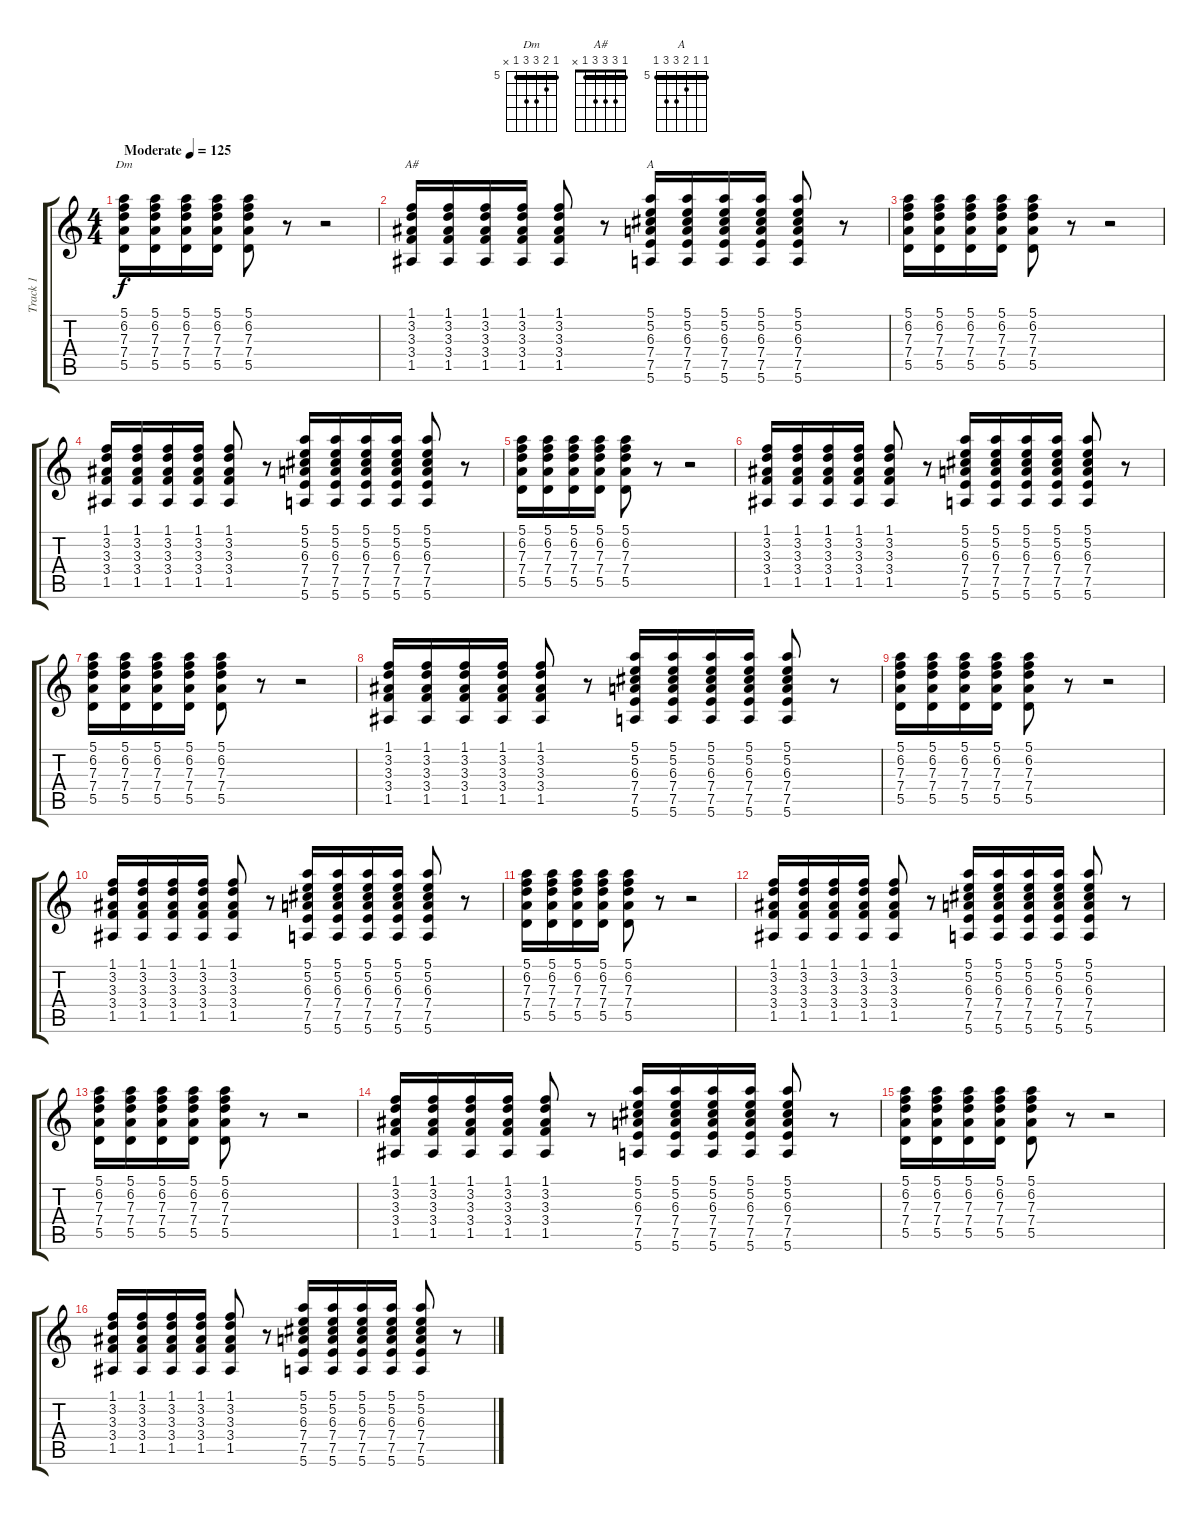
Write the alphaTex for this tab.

\track ("Track 1" "Track 1") {instrument distortionguitar}
\staff {score tabs}
\tuning (E4 B3 G3 D3 A2 E2) {hide}
\chord ("Dm" 5 6 7 7 5 x) {firstfret 5 barre 5}
\chord ("A#" 1 3 3 3 1 x) {barre 1}
\chord ("A" 5 5 6 7 7 5) {firstfret 5 barre 5}
\ts (4 4)
\tempo (125 "Moderate")
\clef g2
\ks c
(5.1 6.2 7.3 7.4 5.5).16{ch "Dm" dy f instrument distortionguitar} (5.1 6.2 7.3 7.4 5.5).16 (5.1 6.2 7.3 7.4 5.5).16 (5.1 6.2 7.3 7.4 5.5).16 (5.1 6.2 7.3 7.4 5.5).8 r.8 r.2 |
(1.1 3.2 3.3 3.4 1.5).16{ch "A#"} (1.1 3.2 3.3 3.4 1.5).16 (1.1 3.2 3.3 3.4 1.5).16 (1.1 3.2 3.3 3.4 1.5).16 (1.1 3.2 3.3 3.4 1.5).8 r.8 (5.1 5.2 6.3 7.4 7.5 5.6).16{ch "A"} (5.1 5.2 6.3 7.4 7.5 5.6).16 (5.1 5.2 6.3 7.4 7.5 5.6).16 (5.1 5.2 6.3 7.4 7.5 5.6).16 (5.1 5.2 6.3 7.4 7.5 5.6).8 r.8 |
(5.1 6.2 7.3 7.4 5.5).16 (5.1 6.2 7.3 7.4 5.5).16 (5.1 6.2 7.3 7.4 5.5).16 (5.1 6.2 7.3 7.4 5.5).16 (5.1 6.2 7.3 7.4 5.5).8 r.8 r.2 |
(1.1 3.2 3.3 3.4 1.5).16 (1.1 3.2 3.3 3.4 1.5).16 (1.1 3.2 3.3 3.4 1.5).16 (1.1 3.2 3.3 3.4 1.5).16 (1.1 3.2 3.3 3.4 1.5).8 r.8 (5.1 5.2 6.3 7.4 7.5 5.6).16 (5.1 5.2 6.3 7.4 7.5 5.6).16 (5.1 5.2 6.3 7.4 7.5 5.6).16 (5.1 5.2 6.3 7.4 7.5 5.6).16 (5.1 5.2 6.3 7.4 7.5 5.6).8 r.8 |
(5.1 6.2 7.3 7.4 5.5).16 (5.1 6.2 7.3 7.4 5.5).16 (5.1 6.2 7.3 7.4 5.5).16 (5.1 6.2 7.3 7.4 5.5).16 (5.1 6.2 7.3 7.4 5.5).8 r.8 r.2 |
(1.1 3.2 3.3 3.4 1.5).16 (1.1 3.2 3.3 3.4 1.5).16 (1.1 3.2 3.3 3.4 1.5).16 (1.1 3.2 3.3 3.4 1.5).16 (1.1 3.2 3.3 3.4 1.5).8 r.8 (5.1 5.2 6.3 7.4 7.5 5.6).16 (5.1 5.2 6.3 7.4 7.5 5.6).16 (5.1 5.2 6.3 7.4 7.5 5.6).16 (5.1 5.2 6.3 7.4 7.5 5.6).16 (5.1 5.2 6.3 7.4 7.5 5.6).8 r.8 |
(5.1 6.2 7.3 7.4 5.5).16 (5.1 6.2 7.3 7.4 5.5).16 (5.1 6.2 7.3 7.4 5.5).16 (5.1 6.2 7.3 7.4 5.5).16 (5.1 6.2 7.3 7.4 5.5).8 r.8 r.2 |
(1.1 3.2 3.3 3.4 1.5).16 (1.1 3.2 3.3 3.4 1.5).16 (1.1 3.2 3.3 3.4 1.5).16 (1.1 3.2 3.3 3.4 1.5).16 (1.1 3.2 3.3 3.4 1.5).8 r.8 (5.1 5.2 6.3 7.4 7.5 5.6).16 (5.1 5.2 6.3 7.4 7.5 5.6).16 (5.1 5.2 6.3 7.4 7.5 5.6).16 (5.1 5.2 6.3 7.4 7.5 5.6).16 (5.1 5.2 6.3 7.4 7.5 5.6).8 r.8 |
(5.1 6.2 7.3 7.4 5.5).16 (5.1 6.2 7.3 7.4 5.5).16 (5.1 6.2 7.3 7.4 5.5).16 (5.1 6.2 7.3 7.4 5.5).16 (5.1 6.2 7.3 7.4 5.5).8 r.8 r.2 |
(1.1 3.2 3.3 3.4 1.5).16 (1.1 3.2 3.3 3.4 1.5).16 (1.1 3.2 3.3 3.4 1.5).16 (1.1 3.2 3.3 3.4 1.5).16 (1.1 3.2 3.3 3.4 1.5).8 r.8 (5.1 5.2 6.3 7.4 7.5 5.6).16 (5.1 5.2 6.3 7.4 7.5 5.6).16 (5.1 5.2 6.3 7.4 7.5 5.6).16 (5.1 5.2 6.3 7.4 7.5 5.6).16 (5.1 5.2 6.3 7.4 7.5 5.6).8 r.8 |
(5.1 6.2 7.3 7.4 5.5).16 (5.1 6.2 7.3 7.4 5.5).16 (5.1 6.2 7.3 7.4 5.5).16 (5.1 6.2 7.3 7.4 5.5).16 (5.1 6.2 7.3 7.4 5.5).8 r.8 r.2 |
(1.1 3.2 3.3 3.4 1.5).16 (1.1 3.2 3.3 3.4 1.5).16 (1.1 3.2 3.3 3.4 1.5).16 (1.1 3.2 3.3 3.4 1.5).16 (1.1 3.2 3.3 3.4 1.5).8 r.8 (5.1 5.2 6.3 7.4 7.5 5.6).16 (5.1 5.2 6.3 7.4 7.5 5.6).16 (5.1 5.2 6.3 7.4 7.5 5.6).16 (5.1 5.2 6.3 7.4 7.5 5.6).16 (5.1 5.2 6.3 7.4 7.5 5.6).8 r.8 |
(5.1 6.2 7.3 7.4 5.5).16 (5.1 6.2 7.3 7.4 5.5).16 (5.1 6.2 7.3 7.4 5.5).16 (5.1 6.2 7.3 7.4 5.5).16 (5.1 6.2 7.3 7.4 5.5).8 r.8 r.2 |
(1.1 3.2 3.3 3.4 1.5).16 (1.1 3.2 3.3 3.4 1.5).16 (1.1 3.2 3.3 3.4 1.5).16 (1.1 3.2 3.3 3.4 1.5).16 (1.1 3.2 3.3 3.4 1.5).8 r.8 (5.1 5.2 6.3 7.4 7.5 5.6).16 (5.1 5.2 6.3 7.4 7.5 5.6).16 (5.1 5.2 6.3 7.4 7.5 5.6).16 (5.1 5.2 6.3 7.4 7.5 5.6).16 (5.1 5.2 6.3 7.4 7.5 5.6).8 r.8 |
(5.1 6.2 7.3 7.4 5.5).16 (5.1 6.2 7.3 7.4 5.5).16 (5.1 6.2 7.3 7.4 5.5).16 (5.1 6.2 7.3 7.4 5.5).16 (5.1 6.2 7.3 7.4 5.5).8 r.8 r.2 |
(1.1 3.2 3.3 3.4 1.5).16 (1.1 3.2 3.3 3.4 1.5).16 (1.1 3.2 3.3 3.4 1.5).16 (1.1 3.2 3.3 3.4 1.5).16 (1.1 3.2 3.3 3.4 1.5).8 r.8 (5.1 5.2 6.3 7.4 7.5 5.6).16 (5.1 5.2 6.3 7.4 7.5 5.6).16 (5.1 5.2 6.3 7.4 7.5 5.6).16 (5.1 5.2 6.3 7.4 7.5 5.6).16 (5.1 5.2 6.3 7.4 7.5 5.6).8 r.8
